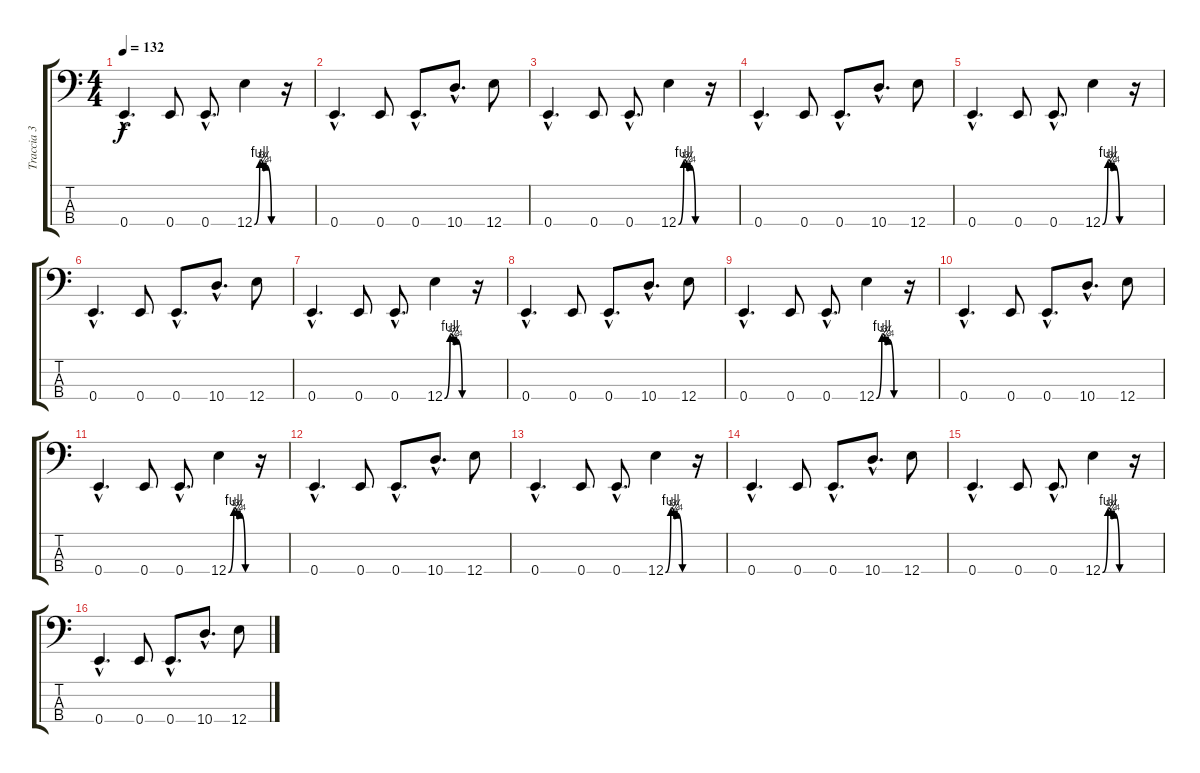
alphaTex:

\track ("Traccia 3" "Traccia 3") {instrument electricbasspick}
\staff {score tabs}
\tuning (G2 D2 A1 E1) {hide}
\ts (4 4)
\tempo 132
\clef f4
\ks c
0.4{hac}.4{d dy f} 0.4.8 0.4{hac}.8{d} 12.4{be (custom 0 0 14 4 23 2 30 3 45 0 60 0)}.4 r.16 |
0.4{hac}.4{d} 0.4.8 0.4{hac}.8{d} 10.4{hac}.8{d} 12.4.8 |
0.4{hac}.4{d} 0.4.8 0.4{hac}.8{d} 12.4{be (custom 0 0 14 4 23 2 30 3 45 0 60 0)}.4 r.16 |
0.4{hac}.4{d} 0.4.8 0.4{hac}.8{d} 10.4{hac}.8{d} 12.4.8 |
0.4{hac}.4{d} 0.4.8 0.4{hac}.8{d} 12.4{be (custom 0 0 14 4 23 2 30 3 45 0 60 0)}.4 r.16 |
0.4{hac}.4{d} 0.4.8 0.4{hac}.8{d} 10.4{hac}.8{d} 12.4.8 |
0.4{hac}.4{d} 0.4.8 0.4{hac}.8{d} 12.4{be (custom 0 0 14 4 23 2 30 3 45 0 60 0)}.4 r.16 |
0.4{hac}.4{d} 0.4.8 0.4{hac}.8{d} 10.4{hac}.8{d} 12.4.8 |
0.4{hac}.4{d} 0.4.8 0.4{hac}.8{d} 12.4{be (custom 0 0 14 4 23 2 30 3 45 0 60 0)}.4 r.16 |
0.4{hac}.4{d} 0.4.8 0.4{hac}.8{d} 10.4{hac}.8{d} 12.4.8 |
0.4{hac}.4{d} 0.4.8 0.4{hac}.8{d} 12.4{be (custom 0 0 14 4 23 2 30 3 45 0 60 0)}.4 r.16 |
0.4{hac}.4{d} 0.4.8 0.4{hac}.8{d} 10.4{hac}.8{d} 12.4.8 |
0.4{hac}.4{d} 0.4.8 0.4{hac}.8{d} 12.4{be (custom 0 0 14 4 23 2 30 3 45 0 60 0)}.4 r.16 |
0.4{hac}.4{d} 0.4.8 0.4{hac}.8{d} 10.4{hac}.8{d} 12.4.8 |
0.4{hac}.4{d} 0.4.8 0.4{hac}.8{d} 12.4{be (custom 0 0 14 4 23 2 30 3 45 0 60 0)}.4 r.16 |
0.4{hac}.4{d} 0.4.8 0.4{hac}.8{d} 10.4{hac}.8{d} 12.4.8
